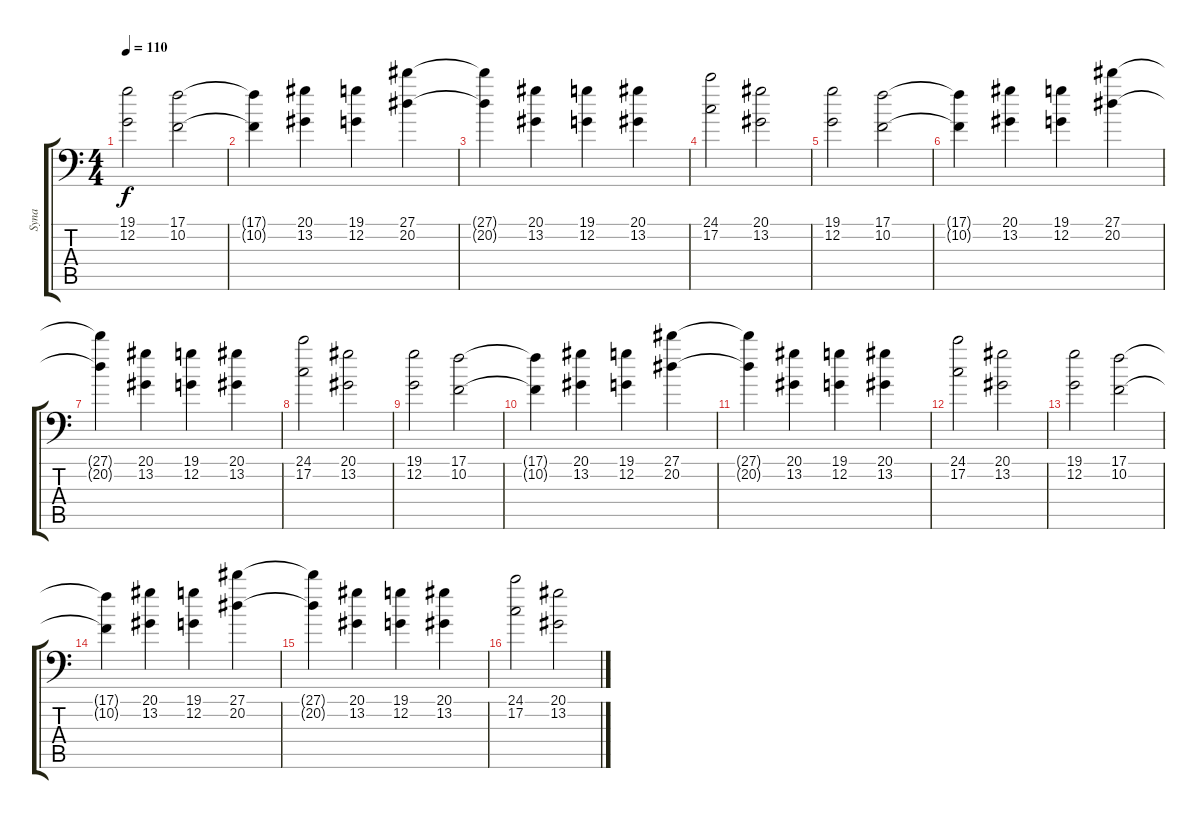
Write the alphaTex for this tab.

\track ("Syna" "Syna") {instrument fx1rain}
\staff {score tabs}
\tuning (C4 G3 Eb3 Bb2 F2 Bb1) {hide}
\ts (4 4)
\tempo 110
\clef f4
\ks c
(19.1 12.2).2{dy f} (17.1 10.2).2 |
(17.1{t} 10.2{t}).4 (20.1 13.2).4 (19.1 12.2).4 (27.1 20.2).4 |
(27.1{t} 20.2{t}).4 (20.1 13.2).4 (19.1 12.2).4 (20.1 13.2).4 |
(24.1 17.2).2 (20.1 13.2).2 |
(19.1 12.2).2 (17.1 10.2).2 |
(17.1{t} 10.2{t}).4 (20.1 13.2).4 (19.1 12.2).4 (27.1 20.2).4 |
(27.1{t} 20.2{t}).4 (20.1 13.2).4 (19.1 12.2).4 (20.1 13.2).4 |
(24.1 17.2).2 (20.1 13.2).2 |
(19.1 12.2).2 (17.1 10.2).2 |
(17.1{t} 10.2{t}).4 (20.1 13.2).4 (19.1 12.2).4 (27.1 20.2).4 |
(27.1{t} 20.2{t}).4 (20.1 13.2).4 (19.1 12.2).4 (20.1 13.2).4 |
(24.1 17.2).2 (20.1 13.2).2 |
(19.1 12.2).2 (17.1 10.2).2 |
(17.1{t} 10.2{t}).4 (20.1 13.2).4 (19.1 12.2).4 (27.1 20.2).4 |
(27.1{t} 20.2{t}).4 (20.1 13.2).4 (19.1 12.2).4 (20.1 13.2).4 |
(24.1 17.2).2 (20.1 13.2).2
